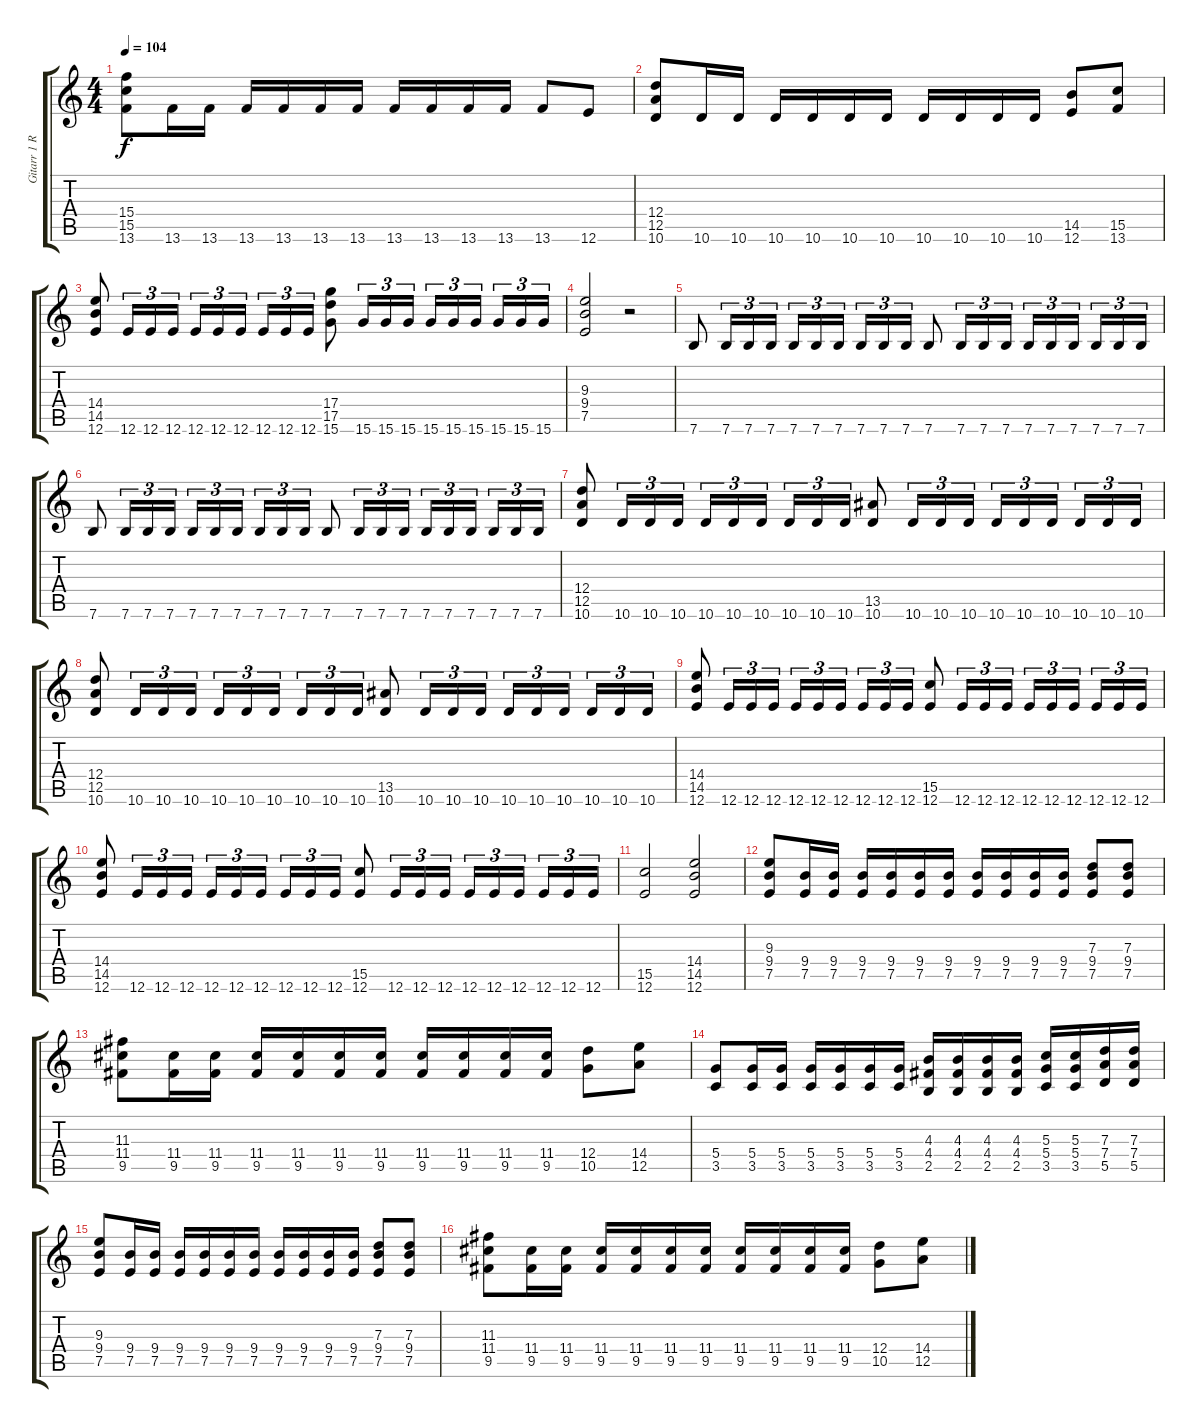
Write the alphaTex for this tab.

\track ("Gitarr 1 Rytm" "Gitarr 1 R") {instrument distortionguitar}
\staff {score tabs}
\tuning (E4 B3 G3 D3 A2 E2) {hide}
\ts (4 4)
\tempo 104
\clef g2
\ks c
(15.4 15.5 13.6).8{dy f} 13.6.16 13.6.16 13.6.16 13.6.16 13.6.16 13.6.16 13.6.16 13.6.16 13.6.16 13.6.16 13.6.8 12.6.8 |
(12.4 12.5 10.6).8 10.6.16 10.6.16 10.6.16 10.6.16 10.6.16 10.6.16 10.6.16 10.6.16 10.6.16 10.6.16 (14.5 12.6).8 (15.5 13.6).8 |
(14.4 14.5 12.6).8 12.6.16{tu (3 2)} 12.6.16{tu (3 2)} 12.6.16{tu (3 2)} 12.6.16{tu (3 2)} 12.6.16{tu (3 2)} 12.6.16{tu (3 2)} 12.6.16{tu (3 2)} 12.6.16{tu (3 2)} 12.6.16{tu (3 2)} (17.4 17.5 15.6).8 15.6.16{tu (3 2)} 15.6.16{tu (3 2)} 15.6.16{tu (3 2)} 15.6.16{tu (3 2)} 15.6.16{tu (3 2)} 15.6.16{tu (3 2)} 15.6.16{tu (3 2)} 15.6.16{tu (3 2)} 15.6.16{tu (3 2)} |
(9.3 9.4 7.5).2 r.2 |
7.6.8 7.6.16{tu (3 2)} 7.6.16{tu (3 2)} 7.6.16{tu (3 2)} 7.6.16{tu (3 2)} 7.6.16{tu (3 2)} 7.6.16{tu (3 2)} 7.6.16{tu (3 2)} 7.6.16{tu (3 2)} 7.6.16{tu (3 2)} 7.6.8 7.6.16{tu (3 2)} 7.6.16{tu (3 2)} 7.6.16{tu (3 2)} 7.6.16{tu (3 2)} 7.6.16{tu (3 2)} 7.6.16{tu (3 2)} 7.6.16{tu (3 2)} 7.6.16{tu (3 2)} 7.6.16{tu (3 2)} |
7.6.8 7.6.16{tu (3 2)} 7.6.16{tu (3 2)} 7.6.16{tu (3 2)} 7.6.16{tu (3 2)} 7.6.16{tu (3 2)} 7.6.16{tu (3 2)} 7.6.16{tu (3 2)} 7.6.16{tu (3 2)} 7.6.16{tu (3 2)} 7.6.8 7.6.16{tu (3 2)} 7.6.16{tu (3 2)} 7.6.16{tu (3 2)} 7.6.16{tu (3 2)} 7.6.16{tu (3 2)} 7.6.16{tu (3 2)} 7.6.16{tu (3 2)} 7.6.16{tu (3 2)} 7.6.16{tu (3 2)} |
(12.4 12.5 10.6).8 10.6.16{tu (3 2)} 10.6.16{tu (3 2)} 10.6.16{tu (3 2)} 10.6.16{tu (3 2)} 10.6.16{tu (3 2)} 10.6.16{tu (3 2)} 10.6.16{tu (3 2)} 10.6.16{tu (3 2)} 10.6.16{tu (3 2)} (13.5 10.6).8 10.6.16{tu (3 2)} 10.6.16{tu (3 2)} 10.6.16{tu (3 2)} 10.6.16{tu (3 2)} 10.6.16{tu (3 2)} 10.6.16{tu (3 2)} 10.6.16{tu (3 2)} 10.6.16{tu (3 2)} 10.6.16{tu (3 2)} |
(12.4 12.5 10.6).8 10.6.16{tu (3 2)} 10.6.16{tu (3 2)} 10.6.16{tu (3 2)} 10.6.16{tu (3 2)} 10.6.16{tu (3 2)} 10.6.16{tu (3 2)} 10.6.16{tu (3 2)} 10.6.16{tu (3 2)} 10.6.16{tu (3 2)} (13.5 10.6).8 10.6.16{tu (3 2)} 10.6.16{tu (3 2)} 10.6.16{tu (3 2)} 10.6.16{tu (3 2)} 10.6.16{tu (3 2)} 10.6.16{tu (3 2)} 10.6.16{tu (3 2)} 10.6.16{tu (3 2)} 10.6.16{tu (3 2)} |
(14.4 14.5 12.6).8 12.6.16{tu (3 2)} 12.6.16{tu (3 2)} 12.6.16{tu (3 2)} 12.6.16{tu (3 2)} 12.6.16{tu (3 2)} 12.6.16{tu (3 2)} 12.6.16{tu (3 2)} 12.6.16{tu (3 2)} 12.6.16{tu (3 2)} (15.5 12.6).8 12.6.16{tu (3 2)} 12.6.16{tu (3 2)} 12.6.16{tu (3 2)} 12.6.16{tu (3 2)} 12.6.16{tu (3 2)} 12.6.16{tu (3 2)} 12.6.16{tu (3 2)} 12.6.16{tu (3 2)} 12.6.16{tu (3 2)} |
(14.4 14.5 12.6).8 12.6.16{tu (3 2)} 12.6.16{tu (3 2)} 12.6.16{tu (3 2)} 12.6.16{tu (3 2)} 12.6.16{tu (3 2)} 12.6.16{tu (3 2)} 12.6.16{tu (3 2)} 12.6.16{tu (3 2)} 12.6.16{tu (3 2)} (15.5 12.6).8 12.6.16{tu (3 2)} 12.6.16{tu (3 2)} 12.6.16{tu (3 2)} 12.6.16{tu (3 2)} 12.6.16{tu (3 2)} 12.6.16{tu (3 2)} 12.6.16{tu (3 2)} 12.6.16{tu (3 2)} 12.6.16{tu (3 2)} |
(15.5 12.6).2 (14.4 14.5 12.6).2 |
(9.3 9.4 7.5).8 (9.4 7.5).16 (9.4 7.5).16 (9.4 7.5).16 (9.4 7.5).16 (9.4 7.5).16 (9.4 7.5).16 (9.4 7.5).16 (9.4 7.5).16 (9.4 7.5).16 (9.4 7.5).16 (7.3 9.4 7.5).8 (7.3 9.4 7.5).8 |
(11.3 11.4 9.5).8 (11.4 9.5).16 (11.4 9.5).16 (11.4 9.5).16 (11.4 9.5).16 (11.4 9.5).16 (11.4 9.5).16 (11.4 9.5).16 (11.4 9.5).16 (11.4 9.5).16 (11.4 9.5).16 (12.4 10.5).8 (14.4 12.5).8 |
(5.4 3.5).8 (5.4 3.5).16 (5.4 3.5).16 (5.4 3.5).16 (5.4 3.5).16 (5.4 3.5).16 (5.4 3.5).16 (4.3 4.4 2.5).16 (4.3 4.4 2.5).16 (4.3 4.4 2.5).16 (4.3 4.4 2.5).16 (5.3 5.4 3.5).16 (5.3 5.4 3.5).16 (7.3 7.4 5.5).16 (7.3 7.4 5.5).16 |
(9.3 9.4 7.5).8 (9.4 7.5).16 (9.4 7.5).16 (9.4 7.5).16 (9.4 7.5).16 (9.4 7.5).16 (9.4 7.5).16 (9.4 7.5).16 (9.4 7.5).16 (9.4 7.5).16 (9.4 7.5).16 (7.3 9.4 7.5).8 (7.3 9.4 7.5).8 |
(11.3 11.4 9.5).8 (11.4 9.5).16 (11.4 9.5).16 (11.4 9.5).16 (11.4 9.5).16 (11.4 9.5).16 (11.4 9.5).16 (11.4 9.5).16 (11.4 9.5).16 (11.4 9.5).16 (11.4 9.5).16 (12.4 10.5).8 (14.4 12.5).8
